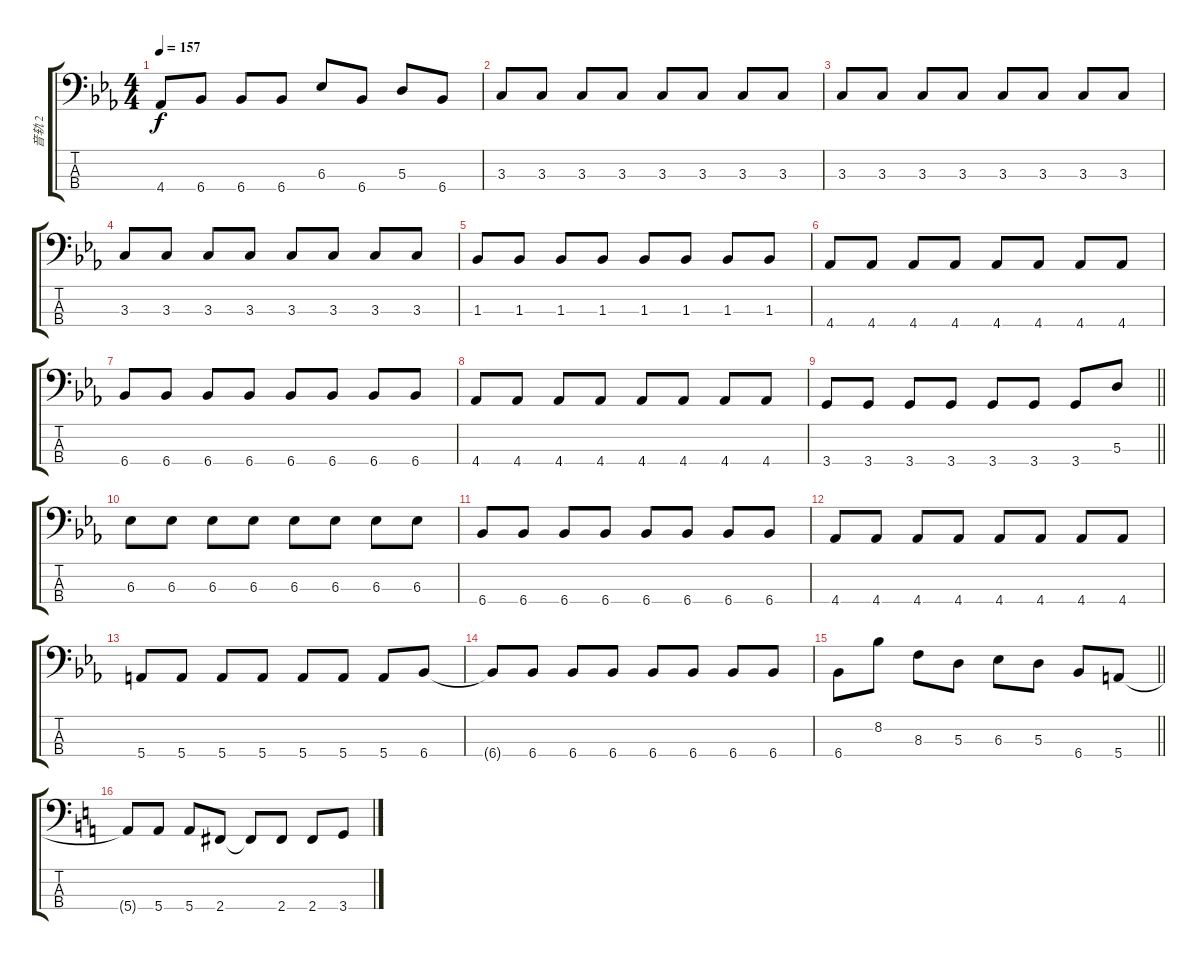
\track ("音轨 2" "音轨 2") {instrument electricbassfinger}
\staff {score tabs}
\tuning (G2 D2 A1 E1) {hide}
\ts (4 4)
\tempo 157
\clef f4
\ks eb
4.4.8{dy f} 6.4.8 6.4.8 6.4.8 6.3.8 6.4.8 5.3.8 6.4.8 |
3.3.8 3.3.8 3.3.8 3.3.8 3.3.8 3.3.8 3.3.8 3.3.8 |
3.3.8 3.3.8 3.3.8 3.3.8 3.3.8 3.3.8 3.3.8 3.3.8 |
3.3.8 3.3.8 3.3.8 3.3.8 3.3.8 3.3.8 3.3.8 3.3.8 |
1.3.8 1.3.8 1.3.8 1.3.8 1.3.8 1.3.8 1.3.8 1.3.8 |
4.4.8 4.4.8 4.4.8 4.4.8 4.4.8 4.4.8 4.4.8 4.4.8 |
6.4.8 6.4.8 6.4.8 6.4.8 6.4.8 6.4.8 6.4.8 6.4.8 |
4.4.8 4.4.8 4.4.8 4.4.8 4.4.8 4.4.8 4.4.8 4.4.8 |
\barLineRight lightlight
3.4.8 3.4.8 3.4.8 3.4.8 3.4.8 3.4.8 3.4.8 5.3.8 |
6.3.8 6.3.8 6.3.8 6.3.8 6.3.8 6.3.8 6.3.8 6.3.8 |
6.4.8 6.4.8 6.4.8 6.4.8 6.4.8 6.4.8 6.4.8 6.4.8 |
4.4.8 4.4.8 4.4.8 4.4.8 4.4.8 4.4.8 4.4.8 4.4.8 |
5.4.8 5.4.8 5.4.8 5.4.8 5.4.8 5.4.8 5.4.8 6.4.8 |
6.4{t}.8 6.4.8 6.4.8 6.4.8 6.4.8 6.4.8 6.4.8 6.4.8 |
\barLineRight lightlight
6.4.8 8.2.8 8.3.8 5.3.8 6.3.8 5.3.8 6.4.8 5.4.8 |
\ks c
5.4{t}.8 5.4.8 5.4.8 2.4.8 2.4{t}.8 2.4.8 2.4.8 3.4.8
